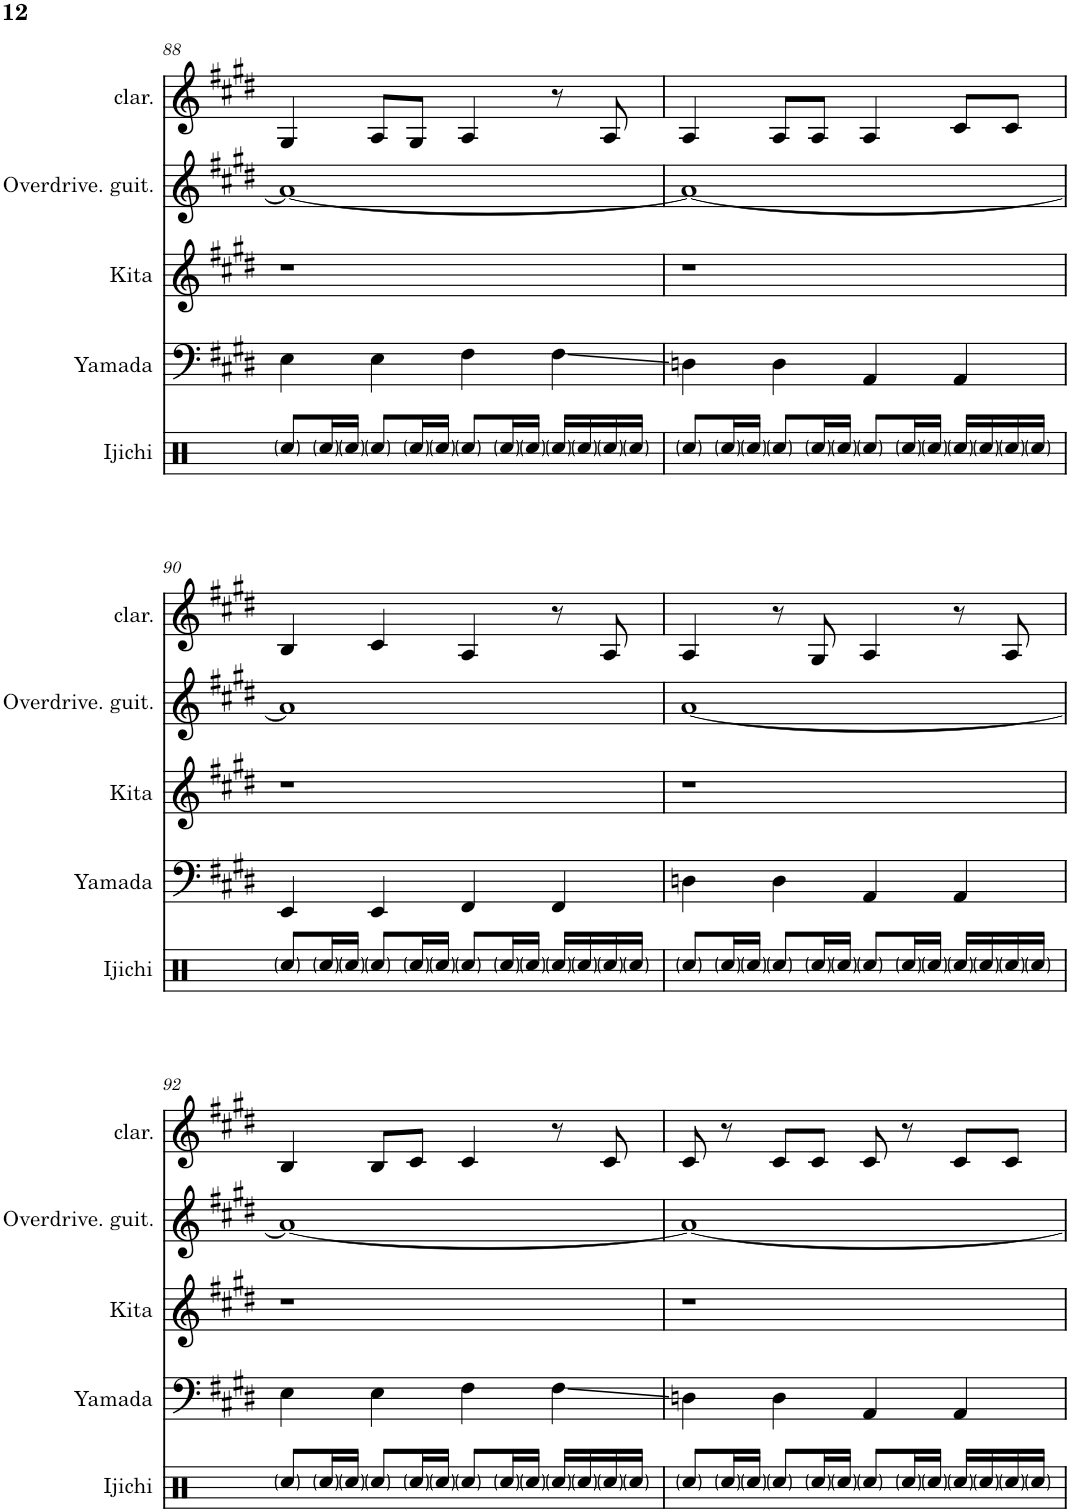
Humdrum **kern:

**kern	**kern	**kern	**kern	**kern
*part5	*part4	*part3	*part2	*part1
*staff5	*staff4	*staff3	*staff2	*staff1
*I"Ijichi	*I"Yamada	*I"Kita	*I"Gotch	*I"Vocals
*I'Ijichi	*I'Yamada	*I'Kita	*	*
!!LO:PB:g=z
*clefX	*clefG2	*clefG2	*clefG2	*clefG2
*	*Trd7c12	*Trd7c12	*Trd7c12	*Trd1c2
*k[f#c#g#d#]	*k[f#c#g#d#]	*k[f#c#g#d#]	*k[f#c#g#d#]	*k[f#c#g#d#]
*M4/4	*M4/4	*M4/4	*M4/4	*M4/4
=88	=88	=88	=88	=88
8Rcc/L	4E\	1r	1a_	4G#/
16Rcc/L	.	.	.	.
16Rcc/JJ	.	.	.	.
8Rcc/L	4E\	.	.	8A/L
16Rcc/L	.	.	.	8G#/J
16Rcc/JJ	.	.	.	.
8Rcc/L	4F#\	.	.	4A/
16Rcc/L	.	.	.	.
16Rcc/JJ	.	.	.	.
16Rcc/LL	4F#\	.	.	8r
16Rcc/	.	.	.	.
16Rcc/	.	.	.	8A/
16Rcc/JJ	.	.	.	.
=89	=89	=89	=89	=89
8Rcc/L	4Dn\	1r	1a_	4A/
16Rcc/L	.	.	.	.
16Rcc/JJ	.	.	.	.
8Rcc/L	4D\	.	.	8A/L
16Rcc/L	.	.	.	8A/J
16Rcc/JJ	.	.	.	.
8Rcc/L	4AA/	.	.	4A/
16Rcc/L	.	.	.	.
16Rcc/JJ	.	.	.	.
16Rcc/LL	4AA/	.	.	8c#/L
16Rcc/	.	.	.	.
16Rcc/	.	.	.	8c#/J
16Rcc/JJ	.	.	.	.
!!LO:LB:g=z
=90	=90	=90	=90	=90
8Rcc/L	4EE/	1r	1a]	4B/
16Rcc/L	.	.	.	.
16Rcc/JJ	.	.	.	.
8Rcc/L	4EE/	.	.	4c#/
16Rcc/L	.	.	.	.
16Rcc/JJ	.	.	.	.
8Rcc/L	4FF#/	.	.	4A/
16Rcc/L	.	.	.	.
16Rcc/JJ	.	.	.	.
16Rcc/LL	4FF#/	.	.	8r
16Rcc/	.	.	.	.
16Rcc/	.	.	.	8A/
16Rcc/JJ	.	.	.	.
=91	=91	=91	=91	=91
8Rcc/L	4Dn\	1r	[1a	4A/
16Rcc/L	.	.	.	.
16Rcc/JJ	.	.	.	.
8Rcc/L	4D\	.	.	8r
16Rcc/L	.	.	.	8G#/
16Rcc/JJ	.	.	.	.
8Rcc/L	4AA/	.	.	4A/
16Rcc/L	.	.	.	.
16Rcc/JJ	.	.	.	.
16Rcc/LL	4AA/	.	.	8r
16Rcc/	.	.	.	.
16Rcc/	.	.	.	8A/
16Rcc/JJ	.	.	.	.
!!LO:LB:g=z
=92	=92	=92	=92	=92
8Rcc/L	4E\	1r	1a_	4B/
16Rcc/L	.	.	.	.
16Rcc/JJ	.	.	.	.
8Rcc/L	4E\	.	.	8B/L
16Rcc/L	.	.	.	8c#/J
16Rcc/JJ	.	.	.	.
8Rcc/L	4F#\	.	.	4c#/
16Rcc/L	.	.	.	.
16Rcc/JJ	.	.	.	.
16Rcc/LL	4F#\	.	.	8r
16Rcc/	.	.	.	.
16Rcc/	.	.	.	8c#/
16Rcc/JJ	.	.	.	.
=93	=93	=93	=93	=93
8Rcc/L	4Dn\	1r	1a_	8c#/
16Rcc/L	.	.	.	8r
16Rcc/JJ	.	.	.	.
8Rcc/L	4D\	.	.	8c#/L
16Rcc/L	.	.	.	8c#/J
16Rcc/JJ	.	.	.	.
8Rcc/L	4AA/	.	.	8c#/
16Rcc/L	.	.	.	8r
16Rcc/JJ	.	.	.	.
16Rcc/LL	4AA/	.	.	8c#/L
16Rcc/	.	.	.	.
16Rcc/	.	.	.	8c#/J
16Rcc/JJ	.	.	.	.
=	=	=	=	=
*-	*-	*-	*-	*-
